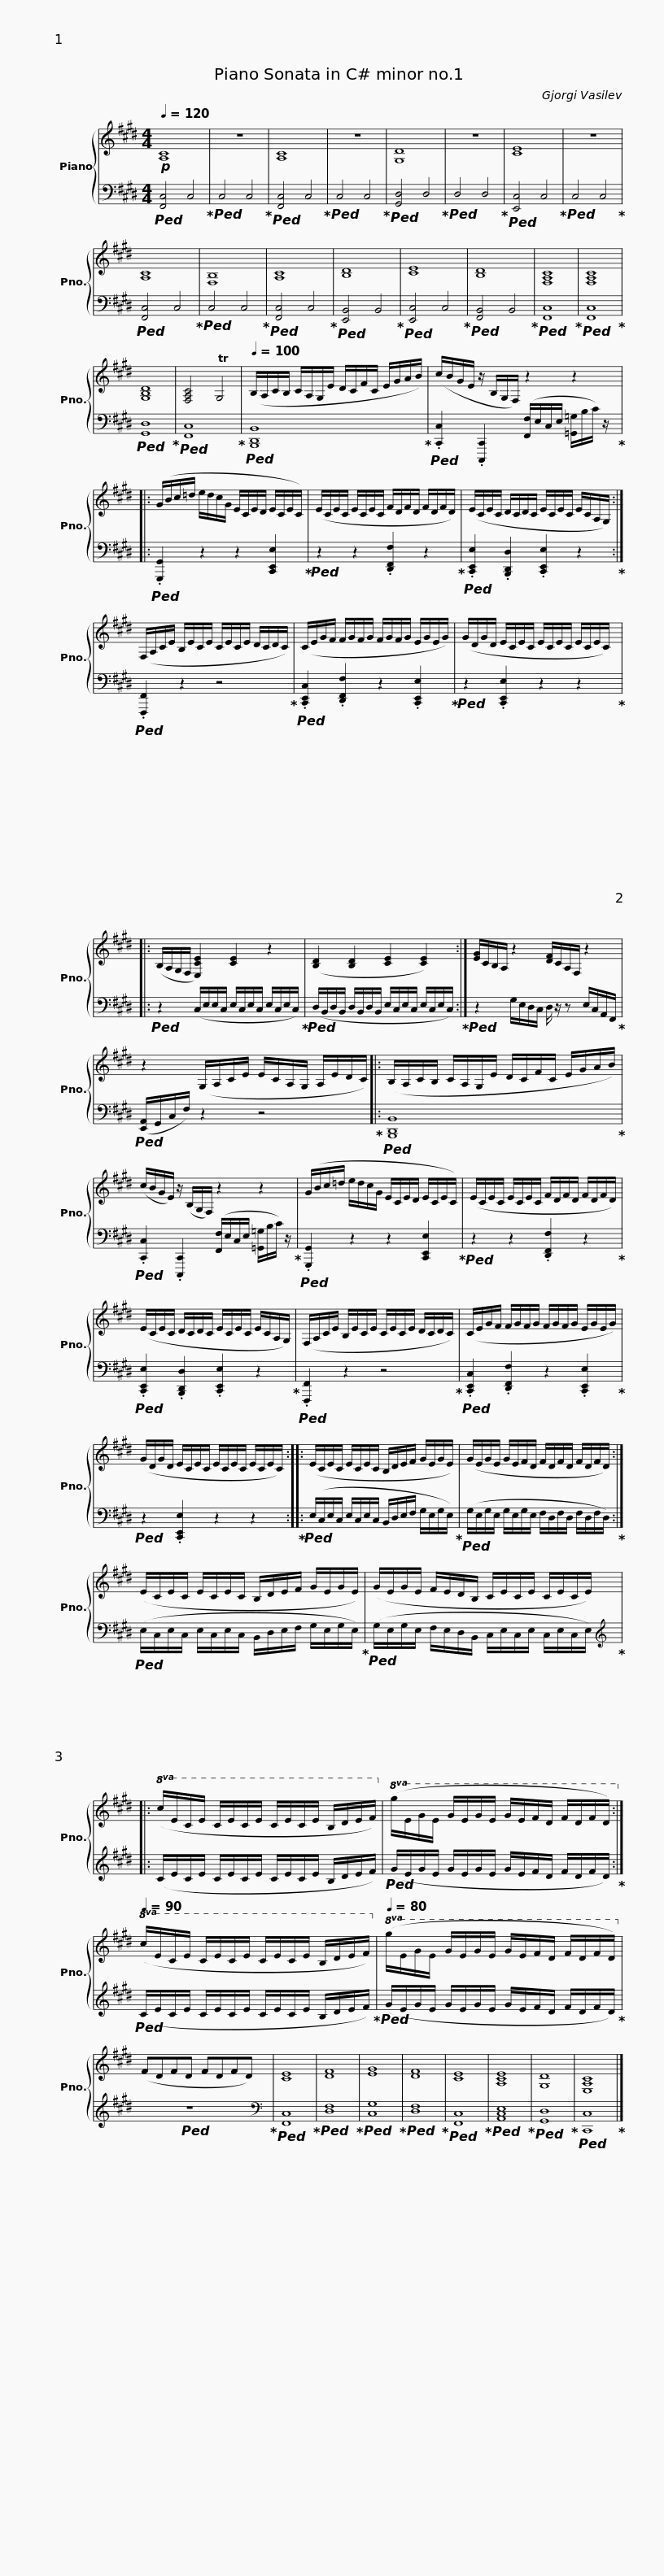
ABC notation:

X:1
%%score { 1 | 2 }
L:1/8
Q:1/4=120
M:4/4
I:linebreak $
K:E
V:1 treble
V:2 bass
V:1
!p! [A,C]8 | z8 | [A,C]8 | z8 | [G,D]8 | %5
 z8 | [CE]8 | z8 | [A,C]8 | [F,B,]8 | %10
 [A,C]8 | [B,D]8 | [CE]8 | [B,D]8 |$ [F,A,C]8 | %15
 [F,A,C]8 | [G,B,D]8 | [F,A,C]4 TG,4 |[Q:1/4=100] (B,/A,/C/B,/ C/A,/G,/E/ D/C/F/C/ E/G/A/B/) |$ (c/B/G/E/ z/ B,/G,/F,/) z2 z2 |: %20
 (G/B/c/=d/ e/d/c/G/ E/C/E/D/ E/C/E/C/) |$ (E/C/E/C/ E/C/E/C/ F/D/F/D/ F/D/F/D/) | (E/C/E/C/ D/C/D/C/ E/C/E/C/ E/C/A,/G,/) :|$ (F,/A,/C/E/ B,/E/C/E/ C/E/C/E/ D/C/D/C/) | (C/E/G/F/ F/G/F/G/ F/G/F/G/ E/G/E/G/) |$ %25
 (G/D/G/D/ E/C/E/C/ E/C/E/C/ E/C/E/C/) |: (B,/A,/G,/F,/ [E,CE]2) [CE]2 z2 |$ ([B,D]2 [B,D]2 [CE]2 [CE]2) :| [EG]/C/B,/A,/ z2 [DF]/C/A,/F,/ z2 |$ z2 (G,/A,/C/E/ E/C/A,/G,/ A,/E/D/C/) |: %30
 (B,/A,/C/B,/ C/A,/G,/E/ D/C/F/C/ E/G/A/B/) |$ (c/B/G/E/) z/ (B,/G,/F,/) z2 z2 | (G/B/c/=d/ e/d/c/G/ E/C/E/D/ E/C/E/C/) |$ (E/C/E/C/ E/C/E/C/ F/D/F/D/ F/D/F/D/) | (E/C/E/C/ D/C/D/C/ E/C/E/C/ E/C/A,/G,/) |$ %35
 (F,/A,/C/E/ B,/E/C/E/ C/E/C/E/ D/C/D/C/) | (C/E/G/F/ F/G/F/G/ F/G/F/G/ E/G/E/G/) |$ (G/D/G/D/ E/C/E/C/ E/C/E/C/ E/C/E/C/) :: (E/C/E/C/ E/C/E/C/ B,/D/E/F/ G/E/G/E/) |$ (G/E/G/E/ G/E/F/D/ F/D/F/D/ F/D/F/D/) :| %40
 (E/C/E/C/ E/C/E/C/ B,/D/E/F/ G/E/G/E/) |$ (G/E/G/E/ F/E/D/B,/ C/E/C/E/ C/E/C/E/) |:!8va(! (c/e/c/e/ c/e/c/e/ c/e/c/e/ B/d/e/f/)!8va)! |$!8va(! (g/e/g/e/ g/e/g/e/ g/e/f/d/ f/d/f/d/)!8va)! :|[Q:1/4=90]!8va(! (c/e/c/e/ c/e/c/e/ c/e/c/e/ B/d/e/f/)!8va)! |$ %45
[Q:1/4=80]!8va(! (g/e/g/e/ g/e/g/e/ g/e/f/d/ f/d/f/d/)!8va)! | (FDFD FDFD) | [CE]8 | [DF]8 | [EG]8 | %50
 [DF]8 | [CE]8 | [A,CE]8 | [G,D]8 | [E,A,C]8 |] %55
V:2
!ped! [F,,C,]4 C,4!ped-up! |!ped! C,4 C,4!ped-up! |!ped! [F,,C,]4 C,4!ped-up! |!ped! C,4 C,4!ped-up! |!ped! [G,,D,]4 D,4!ped-up! | %5
!ped! D,4 D,4!ped-up! |!ped! [E,,C,]4 C,4!ped-up! |!ped! C,4 C,4!ped-up! |!ped! [F,,C,]4 C,4!ped-up! |!ped! C,4 C,4!ped-up! | %10
!ped! [F,,C,]4 C,4!ped-up! |!ped! [E,,B,,]4 B,,4!ped-up! |!ped! [E,,C,]4 C,4!ped-up! |!ped! [F,,B,,]4 B,,4!ped-up! |$!ped! [F,,C,]8!ped-up! | %15
!ped! [F,,C,]8!ped-up! |!ped! [G,,D,]8!ped-up! |!ped! [F,,C,]8!ped-up! |!ped! [B,,,D,,B,,]8!ped-up! |$!ped! .[C,,C,]2 .[C,,,C,,]2 ([F,,F,]/E,/C,/E,/ [=G,,=G,]/B,/C/) z/!ped-up! |: %20
!ped! .[G,,,G,,]2 z2 z2 [C,,E,,E,]2!ped-up! |$!ped! z2 z2 .[D,,F,,F,]2 z2!ped-up! |!ped! .[C,,E,,E,]2 .[B,,,D,,D,]2 .[C,,E,,E,]2 z2!ped-up! :|$!ped! .[F,,,F,,]2 z2 z4!ped-up! |!ped! .[C,,E,,C,]2 .[D,,F,,F,]2 z2 .[C,,E,,E,]2!ped-up! |$ %25
!ped! z2 .[C,,E,,E,]2 z2 z2!ped-up! |:!ped! z2 (C,/E,/E,/C,/ E,/C,/E,/C,/ E,/C,/E,/C,/)!ped-up! |$!ped! (D,/B,,/D,/B,,/ D,/B,,/D,/B,,/ E,/C,/E,/C,/ E,/C,/E,/C,/)!ped-up! :|!ped! z2 G,/E,/D,/C,/ D,/ z/ z E,/C,/A,,/F,,/!ped-up! |$!ped! ([E,,A,,]/G,,/C,/F,/) z2 z4!ped-up! |: %30
!ped! [B,,,D,,B,,]8!ped-up! |$!ped! .[C,,C,]2 .[C,,,C,,]2 ([F,,F,]/E,/C,/E,/ [=G,,=G,]/B,/C/) z/!ped-up! |!ped! .[G,,,G,,]2 z2 z2 [C,,E,,E,]2!ped-up! |$!ped! z2 z2 .[D,,F,,F,]2 z2!ped-up! |!ped! .[C,,E,,E,]2 .[B,,,D,,D,]2 .[C,,E,,E,]2 z2!ped-up! |$ %35
!ped! .[F,,,F,,]2 z2 z4!ped-up! |!ped! .[C,,E,,C,]2 .[D,,F,,F,]2 z2 .[C,,E,,E,]2!ped-up! |$!ped! z2 .[C,,E,,E,]2 z2 z2!ped-up! ::!ped! (E,/C,/E,/C,/ E,/C,/E,/C,/ B,,/D,/E,/F,/ G,/E,/G,/E,/)!ped-up! |$!ped! (G,/E,/G,/E,/ G,/E,/G,/E,/ F,/D,/F,/D,/ F,/D,/F,/D,/)!ped-up! :| %40
!ped! (E,/C,/E,/C,/ E,/C,/E,/C,/ B,,/D,/E,/F,/ G,/E,/G,/E,/)!ped-up! |$!ped! (G,/E,/G,/E,/ F,/E,/D,/B,,/ C,/E,/C,/E,/ C,/E,/C,/E,/)!ped-up! |:[K:treble] (C/E/C/E/ C/E/C/E/ C/E/C/E/ B,/D/E/F/) |$!ped! (G/E/G/E/ G/E/G/E/ G/E/F/D/ F/D/F/D/)!ped-up! :|!ped! (C/E/C/E/ C/E/C/E/ C/E/C/E/ B,/D/E/F/)!ped-up! |$ %45
!ped! (G/E/G/E/ G/E/G/E/ G/E/F/D/ F/D/F/D/)!ped-up! |!ped! z8!ped-up! |[K:bass]!ped! [F,,C,]8!ped-up! |!ped! [D,F,]8!ped-up! |!ped! [C,G,]8!ped-up! | %50
!ped! [D,F,]8!ped-up! |!ped! [F,,C,]8!ped-up! |!ped! [A,,C,E,]8!ped-up! |!ped! [G,,D,]8!ped-up! |!ped! [C,,C,]8!ped-up! |] %55
